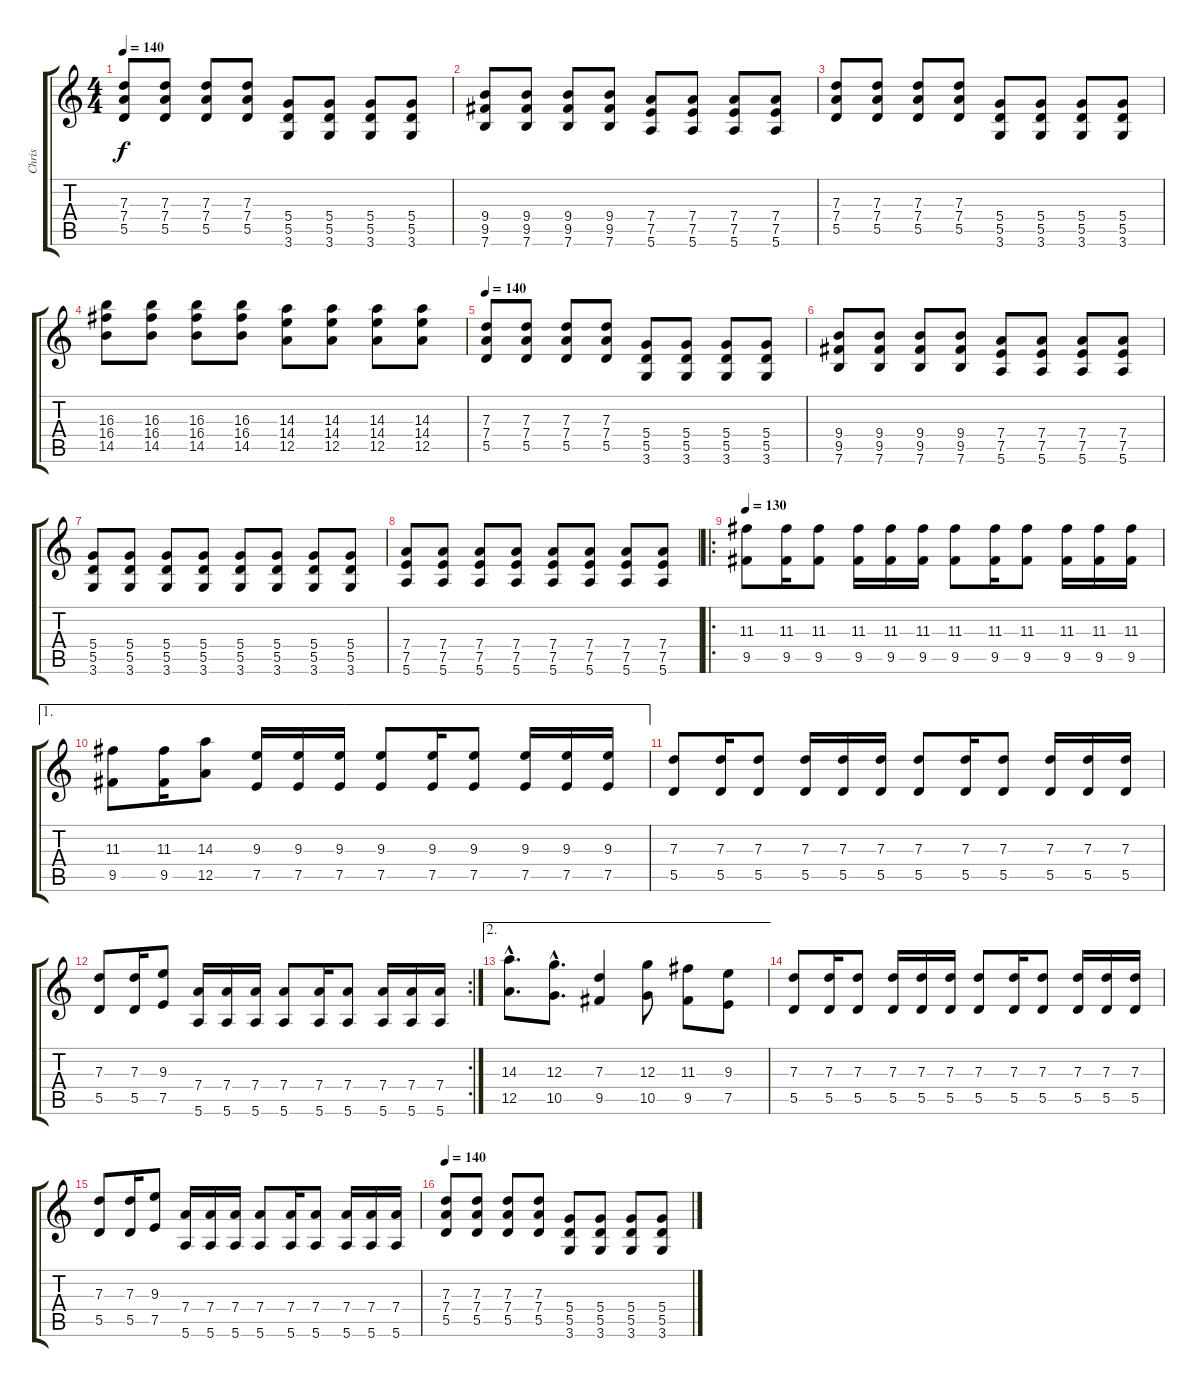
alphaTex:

\track ("Chris" "Chris") {instrument distortionguitar}
\staff {score tabs}
\tuning (E4 B3 G3 D3 A2 E2) {hide}
\ts (4 4)
\tempo 140
\clef g2
\ks c
(7.3 7.4 5.5).8{dy f} (7.3 7.4 5.5).8 (7.3 7.4 5.5).8 (7.3 7.4 5.5).8 (5.4 5.5 3.6).8 (5.4 5.5 3.6).8 (5.4 5.5 3.6).8 (5.4 5.5 3.6).8 |
(9.4 9.5 7.6).8 (9.4 9.5 7.6).8 (9.4 9.5 7.6).8 (9.4 9.5 7.6).8 (7.4 7.5 5.6).8 (7.4 7.5 5.6).8 (7.4 7.5 5.6).8 (7.4 7.5 5.6).8 |
(7.3 7.4 5.5).8 (7.3 7.4 5.5).8 (7.3 7.4 5.5).8 (7.3 7.4 5.5).8 (5.4 5.5 3.6).8 (5.4 5.5 3.6).8 (5.4 5.5 3.6).8 (5.4 5.5 3.6).8 |
(16.3 16.4 14.5).8 (16.3 16.4 14.5).8 (16.3 16.4 14.5).8 (16.3 16.4 14.5).8 (14.3 14.4 12.5).8 (14.3 14.4 12.5).8 (14.3 14.4 12.5).8 (14.3 14.4 12.5).8 |
\tempo 140
(7.3 7.4 5.5).8 (7.3 7.4 5.5).8 (7.3 7.4 5.5).8 (7.3 7.4 5.5).8 (5.4 5.5 3.6).8 (5.4 5.5 3.6).8 (5.4 5.5 3.6).8 (5.4 5.5 3.6).8 |
(9.4 9.5 7.6).8 (9.4 9.5 7.6).8 (9.4 9.5 7.6).8 (9.4 9.5 7.6).8 (7.4 7.5 5.6).8 (7.4 7.5 5.6).8 (7.4 7.5 5.6).8 (7.4 7.5 5.6).8 |
(5.4 5.5 3.6).8 (5.4 5.5 3.6).8 (5.4 5.5 3.6).8 (5.4 5.5 3.6).8 (5.4 5.5 3.6).8 (5.4 5.5 3.6).8 (5.4 5.5 3.6).8 (5.4 5.5 3.6).8 |
(7.4 7.5 5.6).8 (7.4 7.5 5.6).8 (7.4 7.5 5.6).8 (7.4 7.5 5.6).8 (7.4 7.5 5.6).8 (7.4 7.5 5.6).8 (7.4 7.5 5.6).8 (7.4 7.5 5.6).8 |
\ro
\tempo 130
(11.3 9.5).8 (11.3 9.5).16 (11.3 9.5).8 (11.3 9.5).16 (11.3 9.5).16 (11.3 9.5).16 (11.3 9.5).8 (11.3 9.5).16 (11.3 9.5).8 (11.3 9.5).16 (11.3 9.5).16 (11.3 9.5).16 |
\ae 1
(11.3 9.5).8 (11.3 9.5).16 (14.3 12.5).8 (9.3 7.5).16 (9.3 7.5).16 (9.3 7.5).16 (9.3 7.5).8 (9.3 7.5).16 (9.3 7.5).8 (9.3 7.5).16 (9.3 7.5).16 (9.3 7.5).16 |
(7.3 5.5).8 (7.3 5.5).16 (7.3 5.5).8 (7.3 5.5).16 (7.3 5.5).16 (7.3 5.5).16 (7.3 5.5).8 (7.3 5.5).16 (7.3 5.5).8 (7.3 5.5).16 (7.3 5.5).16 (7.3 5.5).16 |
\rc 2
(7.3 5.5).8 (7.3 5.5).16 (9.3 7.5).8 (7.4 5.6).16 (7.4 5.6).16 (7.4 5.6).16 (7.4 5.6).8 (7.4 5.6).16 (7.4 5.6).8 (7.4 5.6).16 (7.4 5.6).16 (7.4 5.6).16 |
\ae 2
(14.3{hac} 12.5{hac}).8{d} (12.3{hac} 10.5{hac}).8{d} (7.3 9.5).4 (12.3 10.5).8 (11.3 9.5).8 (9.3 7.5).8 |
(7.3 5.5).8 (7.3 5.5).16 (7.3 5.5).8 (7.3 5.5).16 (7.3 5.5).16 (7.3 5.5).16 (7.3 5.5).8 (7.3 5.5).16 (7.3 5.5).8 (7.3 5.5).16 (7.3 5.5).16 (7.3 5.5).16 |
(7.3 5.5).8 (7.3 5.5).16 (9.3 7.5).8 (7.4 5.6).16 (7.4 5.6).16 (7.4 5.6).16 (7.4 5.6).8 (7.4 5.6).16 (7.4 5.6).8 (7.4 5.6).16 (7.4 5.6).16 (7.4 5.6).16 |
\tempo 140
(7.3 7.4 5.5).8 (7.3 7.4 5.5).8 (7.3 7.4 5.5).8 (7.3 7.4 5.5).8 (5.4 5.5 3.6).8 (5.4 5.5 3.6).8 (5.4 5.5 3.6).8 (5.4 5.5 3.6).8
